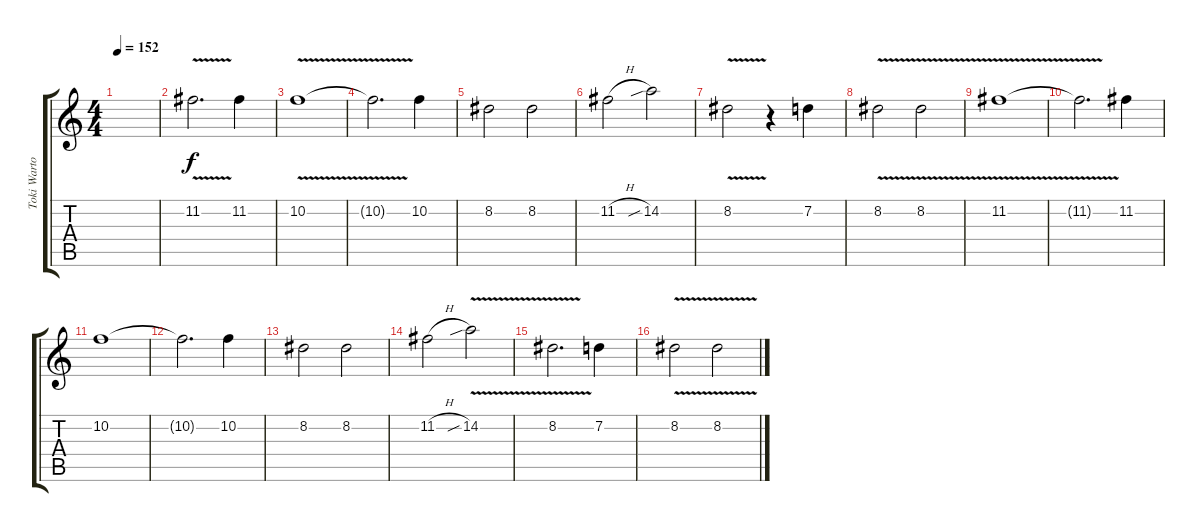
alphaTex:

\track ("Toki Wartooth (Harmony Guitar)" "Toki Warto") {instrument distortionguitar}
\staff {score tabs}
\tuning (C4 G3 Eb3 Bb2 F2 C2) {hide}
\ts (4 4)
\tempo 152
\clef g2
\ks c
|
11.2{v}.2{d volume 12} 11.2.4 |
10.2{v}.1 |
10.2{t}.2{d} 10.2.4 |
8.2.2 8.2.2 |
11.2{h}.2 14.2{sib}.2 |
8.2{v}.2 r.4 7.2.4 |
8.2{v}.2 8.2{v}.2 |
11.2{v}.1 |
11.2{t}.2{d} 11.2.4 |
10.2.1 |
10.2{t}.2{d} 10.2.4 |
8.2.2 8.2.2 |
11.2{h}.2 14.2{v sib}.2 |
8.2{v}.2{d} 7.2.4 |
8.2{v}.2 8.2{v}.2
